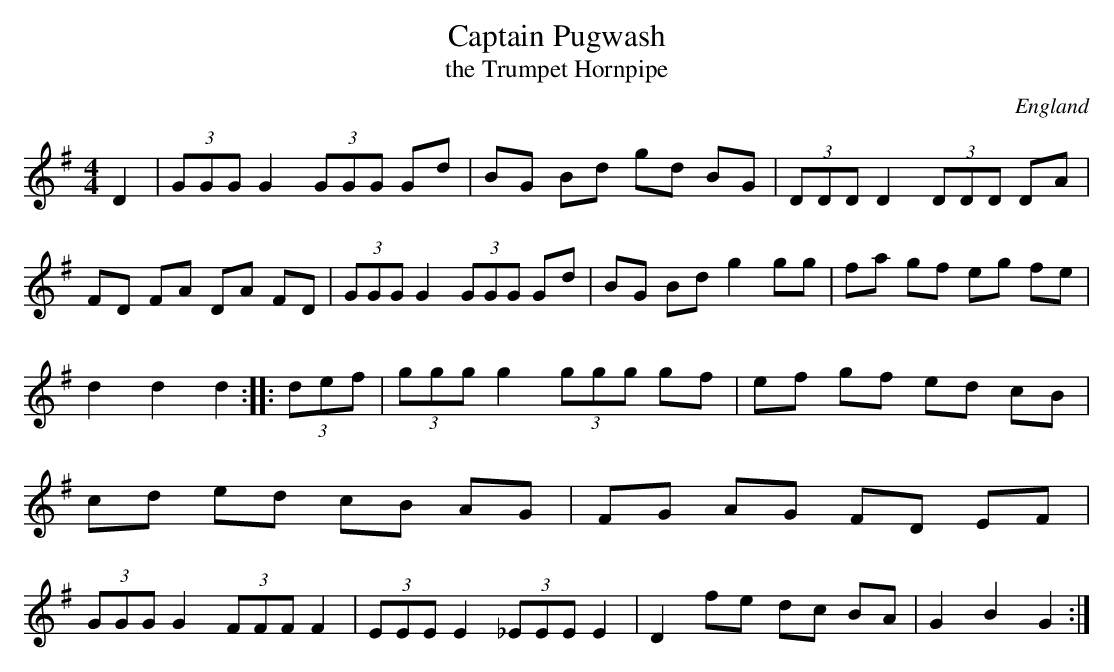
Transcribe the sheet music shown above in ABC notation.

X:1
T:Captain Pugwash
T:the Trumpet Hornpipe
M:4/4
O:England
O:Ireland
O:Scotland
K:G major
D2|\
(3GGG G2 (3GGG Gd|BG Bd gd BG|\
(3DDD D2 (3DDD DA|FD FA DA FD|\
(3GGG G2 (3GGG Gd|BG Bd g2 gg|\
fa gf eg fe|d2d2 d2 ::\
(3def|\
(3ggg g2 (3ggg gf|ef gf ed cB|\
cd ed cB AG|FG AG FD EF|\
(3GGG G2 (3FFF F2|(3EEE E2(3_EEE E2|\
D2 fe dc BA|G2B2 G2:|
